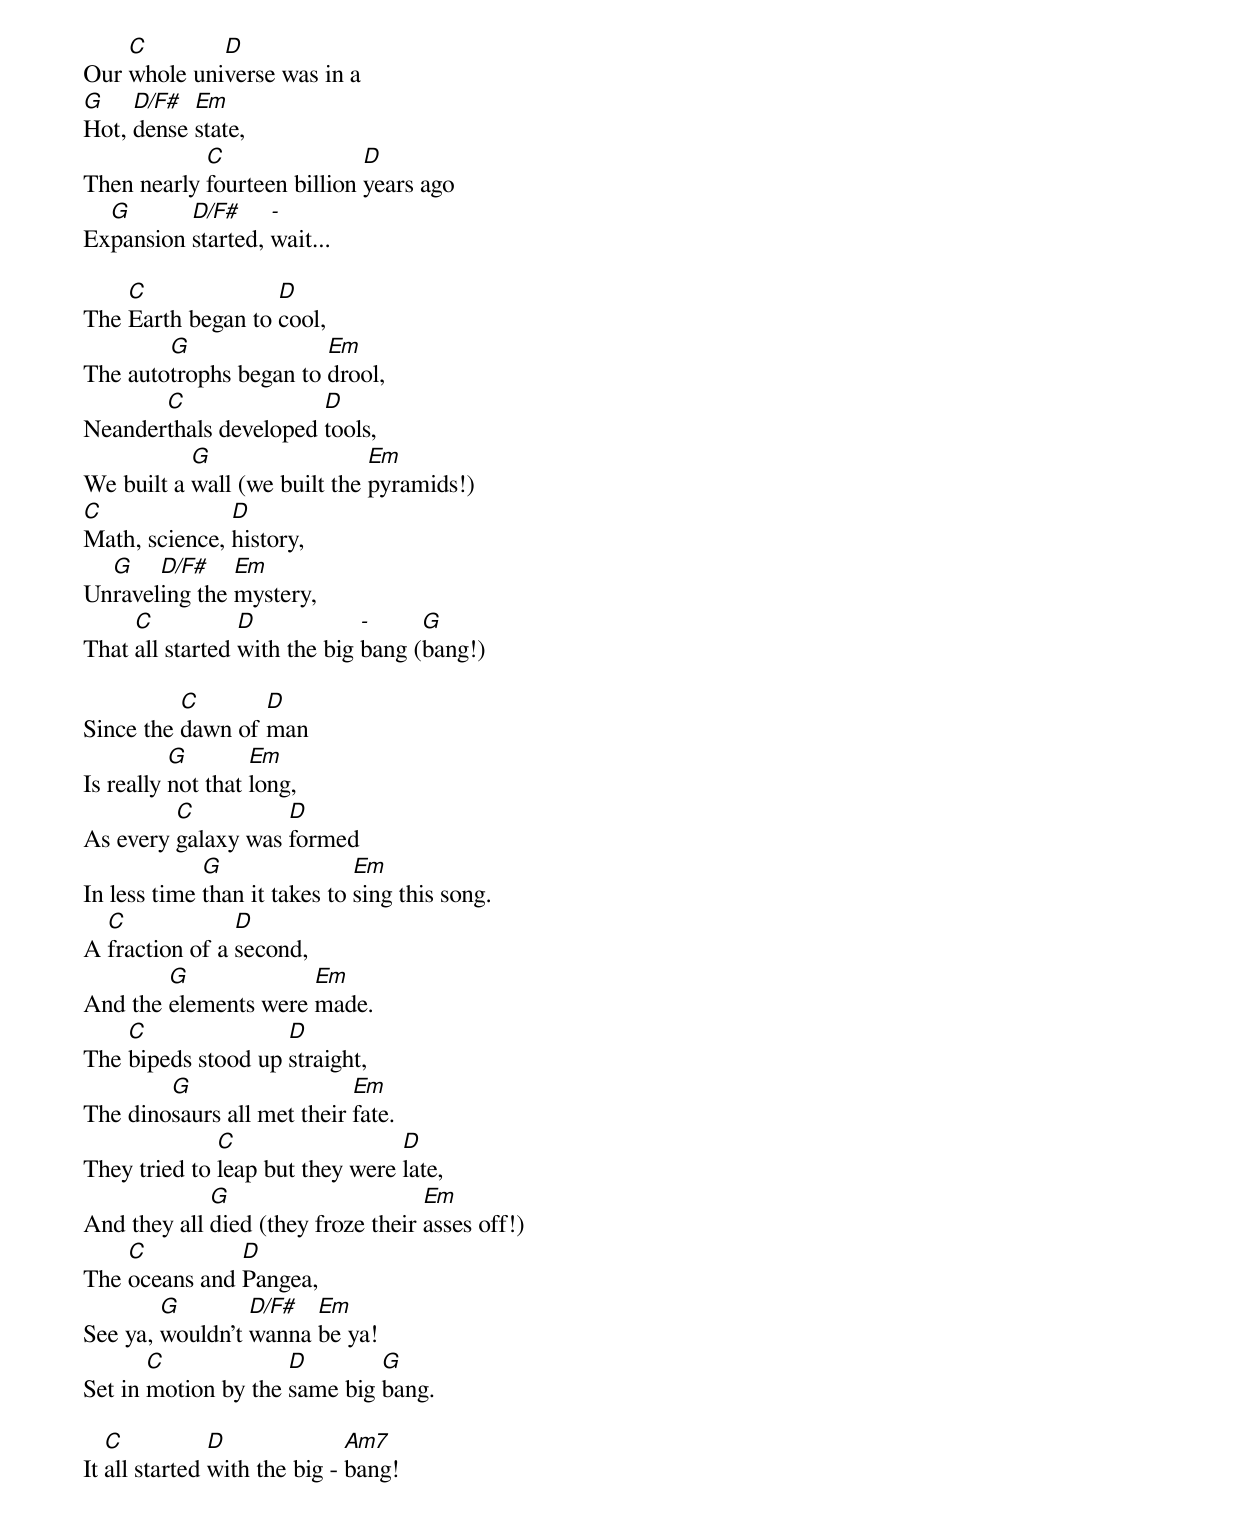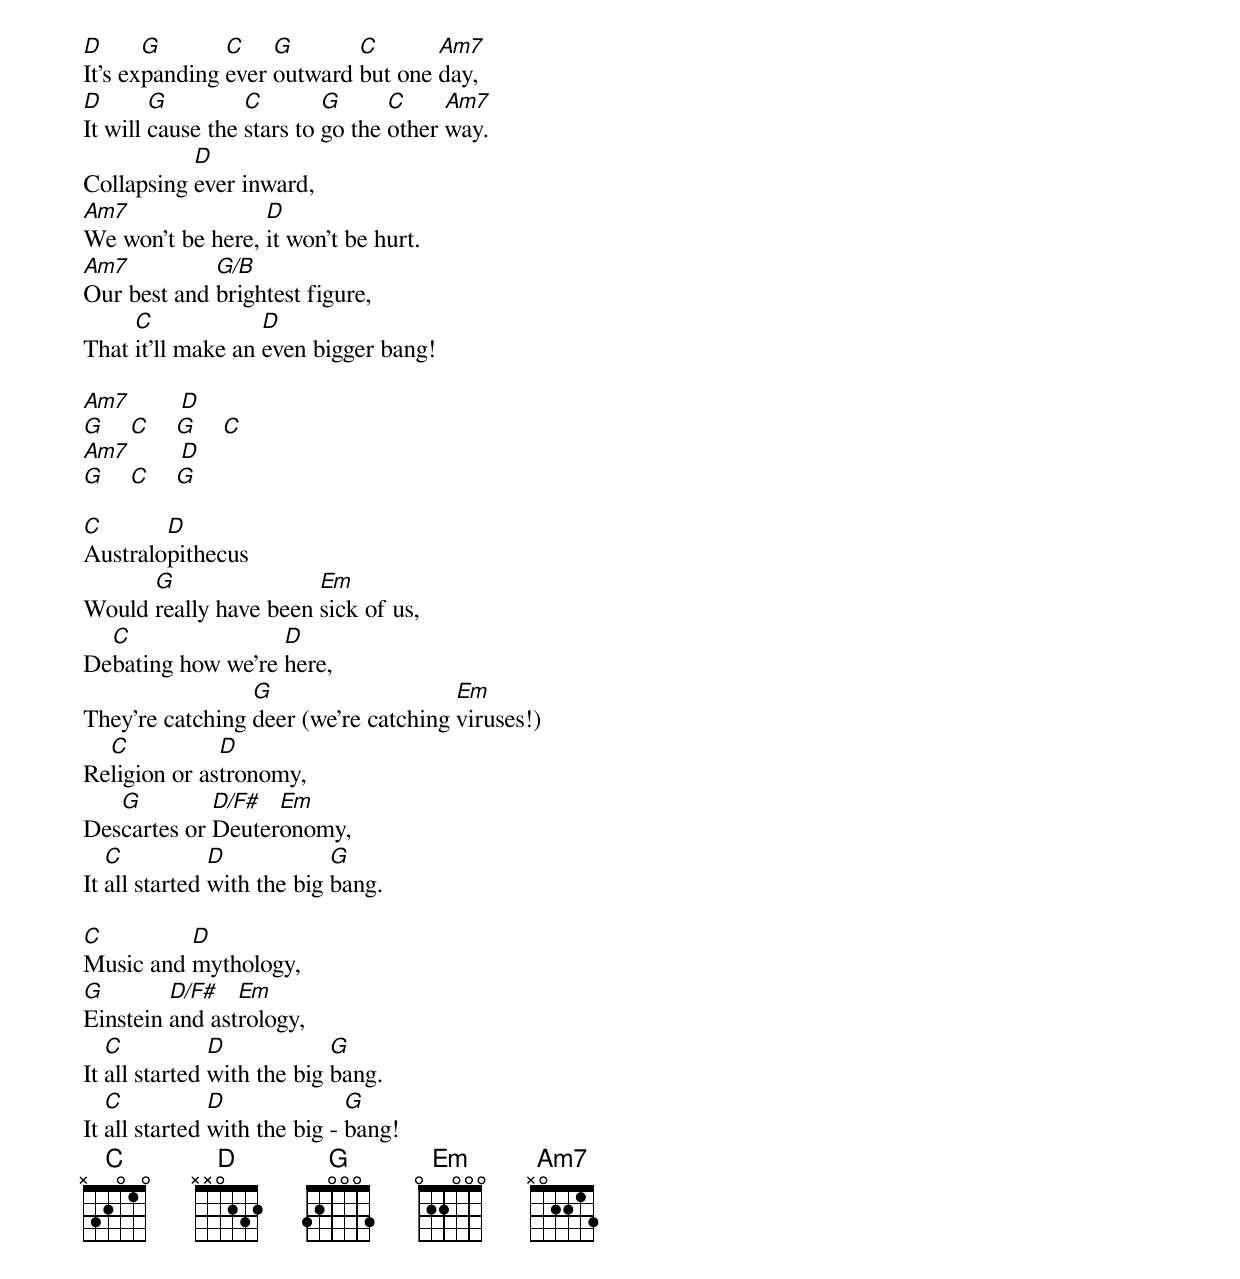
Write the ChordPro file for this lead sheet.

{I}
Our [C]whole uni[D]verse was in a
[G]Hot, [D/F#]dense [Em]state,
Then nearly [C]fourteen billion [D]years ago
Ex[G]pansion [D/F#]started, [-]wait...

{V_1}
The [C]Earth began to [D]cool,
The auto[G]trophs began to [Em]drool,
Neander[C]thals developed [D]tools,
We built a [G]wall (we built the [Em]pyramids!)
[C]Math, science, [D]history,
Un[G]ravel[D/F#]ing the [Em]mystery,
That [C]all started [D]with the big [-]bang ([G]bang!)

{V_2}
Since the [C]dawn of [D]man
Is really [G]not that [Em]long,
As every [C]galaxy was [D]formed
In less time [G]than it takes to [Em]sing this song.
A [C]fraction of a [D]second,
And the [G]elements were [Em]made.
The [C]bipeds stood up [D]straight,
The dino[G]saurs all met their [Em]fate.
They tried to [C]leap but they were [D]late,
And they all [G]died (they froze their [Em]asses off!)
The [C]oceans and [D]Pangea,
See ya, [G]wouldn't [D/F#]wanna [Em]be ya!
Set in [C]motion by the [D]same big [G]bang.

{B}
It [C]all started [D]with the big - [Am7]bang!
[D]It's ex[G]panding [C]ever [G]outward [C]but one [Am7]day,
[D]It will [G]cause the [C]stars to [G]go the [C]other [Am7]way.
Collapsing [D]ever inward,
[Am7]We won't be here, [D]it won't be hurt.
[Am7]Our best and [G/B]brightest figure,
That [C]it'll make an [D]even bigger bang!

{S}
[Am7]        [D]
[G]    [C]    [G]    [C]
[Am7]        [D]
[G]    [C]    [G]

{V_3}
[C]Australo[D]pithecus
Would [G]really have been [Em]sick of us,
De[C]bating how we're [D]here,
They're catching [G]deer (we're catching [Em]viruses!)
Re[C]ligion or as[D]tronomy,
Des[G]cartes or [D/F#]Deuter[Em]onomy,
It [C]all started [D]with the big [G]bang.

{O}
[C]Music and [D]mythology,
[G]Einstein [D/F#]and ast[Em]rology,
It [C]all started [D]with the big [G]bang.
It [C]all started [D]with the big - [G]bang!
